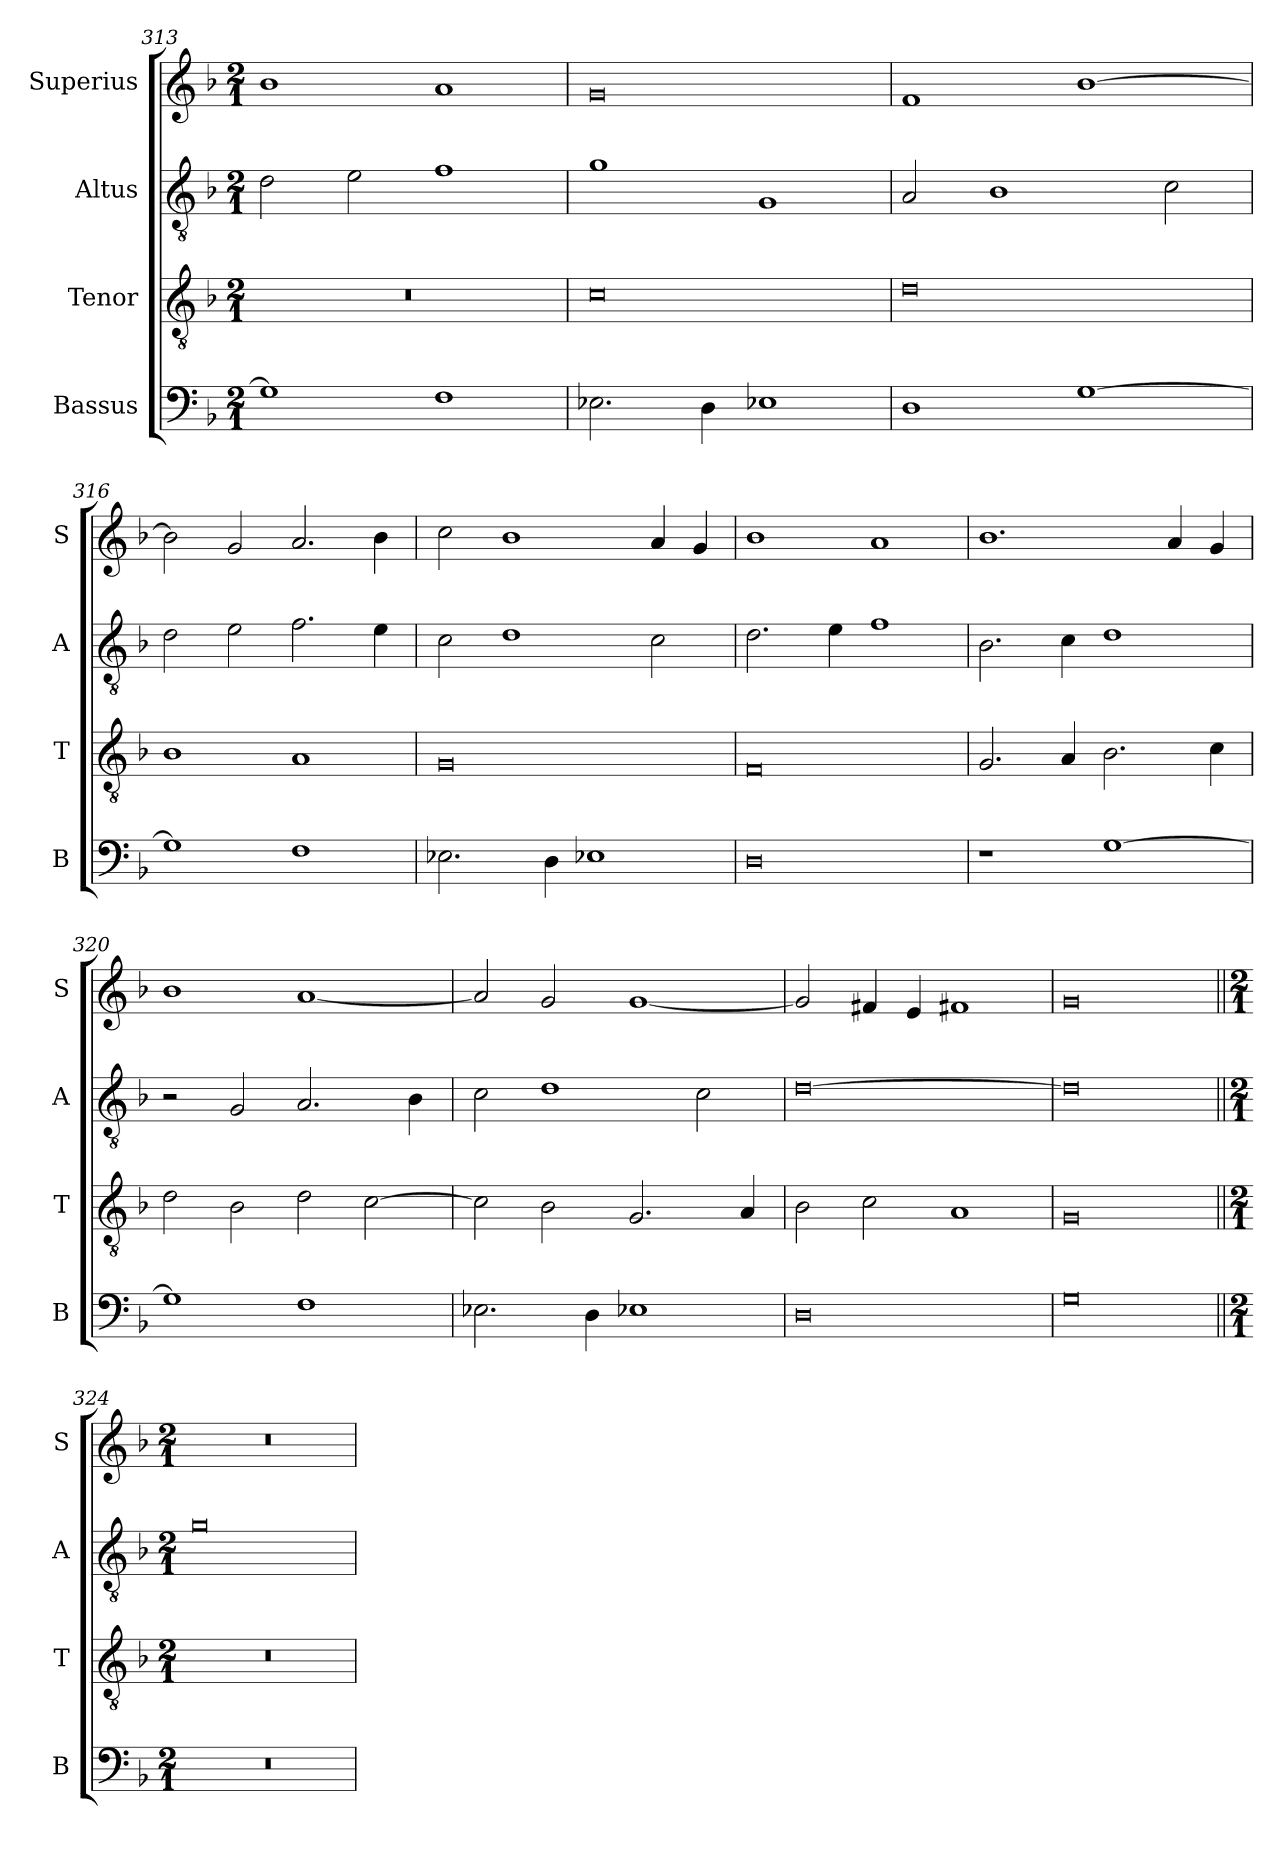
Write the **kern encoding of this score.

**kern	**kern	**kern	**kern
*part4	*part3	*part2	*part1
*staff4	*staff3	*staff2	*staff1
*I"Bassus	*I"Tenor	*I"Altus	*I"Superius
*I'B	*I'T	*I'A	*I'S
*clefF4	*clefGv2	*clefGv2	*clefG2
*k[b-]	*k[b-]	*k[b-]	*k[b-]
*M2/1	*M2/1	*M2/1	*M2/1
=313	=313	=313	=313
1G]	0r	2d\	1b-
.	.	2e\	.
1F	.	1f	1a
=314	=314	=314	=314
2.E-X\	0c	1g	0g
4D\	.	.	.
1E-X	.	1G	.
=315	=315	=315	=315
1D	0d	2A/	1f
.	.	1B-	.
[1G	.	.	[1b-
.	.	2c\	.
=316	=316	=316	=316
1G]	1B-	2d\	2b-\]
.	.	2e\	2g/
1F	1A	2.f\	2.a/
.	.	4e\	4b-\
=317	=317	=317	=317
2.E-X\	0G	2c\	2cc\
.	.	1d	1b-
4D\	.	.	.
1E-X	.	.	.
.	.	2c\	4a/
.	.	.	4g/
=318	=318	=318	=318
0D	0F	2.d\	1b-
.	.	4e\	.
.	.	1f	1a
=319	=319	=319	=319
1r	2.G/	2.B-\	1.b-
.	4A/	4c\	.
[1G	2.B-\	1d	.
.	.	.	4a/
.	4c\	.	4g/
=320	=320	=320	=320
1G]	2d\	2r	1b-
.	2B-\	2G/	.
1F	2d\	2.A/	[1a
.	[2c\	.	.
.	.	4B-\	.
=321	=321	=321	=321
2.E-X\	2c\]	2c\	2a/]
.	2B-\	1d	2g/
4D\	.	.	.
1E-X	2.G/	.	[1g
.	.	2c\	.
.	4A/	.	.
=322	=322	=322	=322
0D	2B-\	[0d	2g/]
.	2c\	.	4f#X/
.	.	.	4e/
.	1A	.	1f#X
=323	=323	=323	=323
0G	0G	0d]	0g
!!LO:LB:g=z
=324||	=324||	=324||	=324||
*M2/1	*M2/1	*M2/1	*M2/1
0r	0r	0g	0r
=	=	=	=
*-	*-	*-	*-
